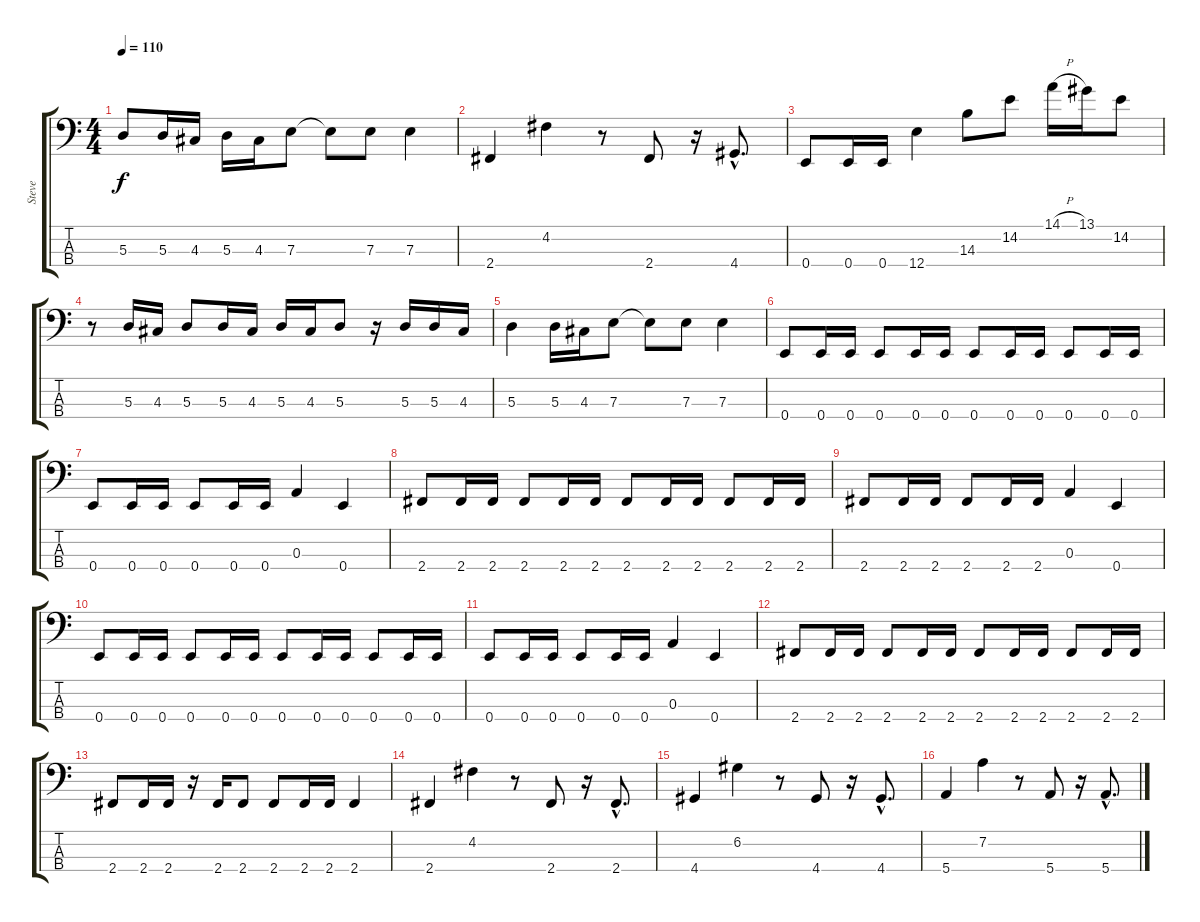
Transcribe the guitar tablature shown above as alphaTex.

\track ("Steve" "Steve") {instrument electricbassfinger}
\staff {score tabs}
\tuning (G2 D2 A1 E1) {hide}
\ts (4 4)
\tempo 110
\clef f4
\ks c
5.3.8{dy f} 5.3.16 4.3.16 5.3.16 4.3.16 7.3.8 7.3{t}.8 7.3.8 7.3.4 |
2.4.4 4.2.4 r.8 2.4.8 r.16 4.4{hac}.8{d} |
0.4.8 0.4.16 0.4.16 12.4.4 14.3.8 14.2.8 14.1{h}.16 13.1.16 14.2.8 |
r.8 5.3.16 4.3.16 5.3.8 5.3.16 4.3.16 5.3.16 4.3.16 5.3.8 r.16 5.3.16 5.3.16 4.3.16 |
5.3.4 5.3.16 4.3.16 7.3.8 7.3{t}.8 7.3.8 7.3.4 |
0.4.8 0.4.16 0.4.16 0.4.8 0.4.16 0.4.16 0.4.8 0.4.16 0.4.16 0.4.8 0.4.16 0.4.16 |
0.4.8 0.4.16 0.4.16 0.4.8 0.4.16 0.4.16 0.3.4 0.4.4 |
2.4.8 2.4.16 2.4.16 2.4.8 2.4.16 2.4.16 2.4.8 2.4.16 2.4.16 2.4.8 2.4.16 2.4.16 |
2.4.8 2.4.16 2.4.16 2.4.8 2.4.16 2.4.16 0.3.4 0.4.4 |
0.4.8 0.4.16 0.4.16 0.4.8 0.4.16 0.4.16 0.4.8 0.4.16 0.4.16 0.4.8 0.4.16 0.4.16 |
0.4.8 0.4.16 0.4.16 0.4.8 0.4.16 0.4.16 0.3.4 0.4.4 |
2.4.8 2.4.16 2.4.16 2.4.8 2.4.16 2.4.16 2.4.8 2.4.16 2.4.16 2.4.8 2.4.16 2.4.16 |
2.4.8 2.4.16 2.4.16 r.16 2.4.16 2.4.8 2.4.8 2.4.16 2.4.16 2.4.4 |
2.4.4 4.2.4 r.8 2.4.8 r.16 2.4{hac}.8{d} |
4.4.4 6.2.4 r.8 4.4.8 r.16 4.4{hac}.8{d} |
5.4.4 7.2.4 r.8 5.4.8 r.16 5.4{hac}.8{d}
